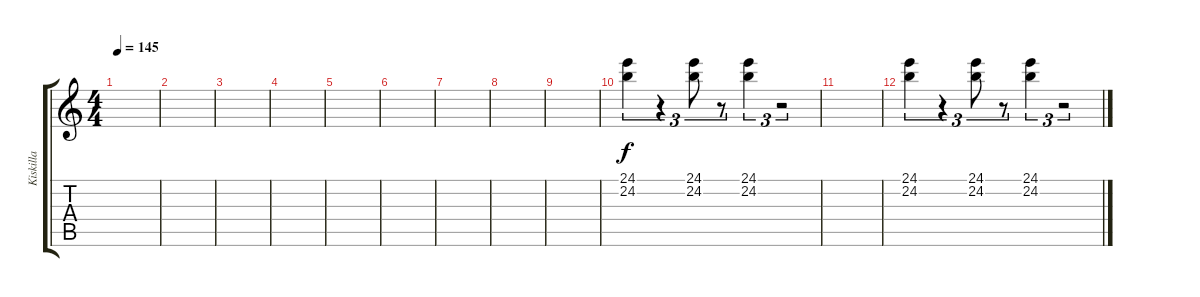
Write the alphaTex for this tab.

\track ("Kiskilla" "Kiskilla") {instrument harpsichord}
\staff {score tabs}
\tuning (E4 B3 G3 D3 A2 E2) {hide}
\ts (4 4)
\tempo 145
\clef g2
\ks c
|
|
|
|
|
|
|
|
|
(24.1 24.2).4{tu (3 2) instrument stringensemble1} r.4{tu (3 2)} (24.1 24.2).8{tu (3 2)} r.8{tu (3 2)} (24.1 24.2).4{tu (3 2)} r.2{tu (3 2)} |
|
(24.1 24.2).4{tu (3 2)} r.4{tu (3 2)} (24.1 24.2).8{tu (3 2)} r.8{tu (3 2)} (24.1 24.2).4{tu (3 2)} r.2{tu (3 2)}
